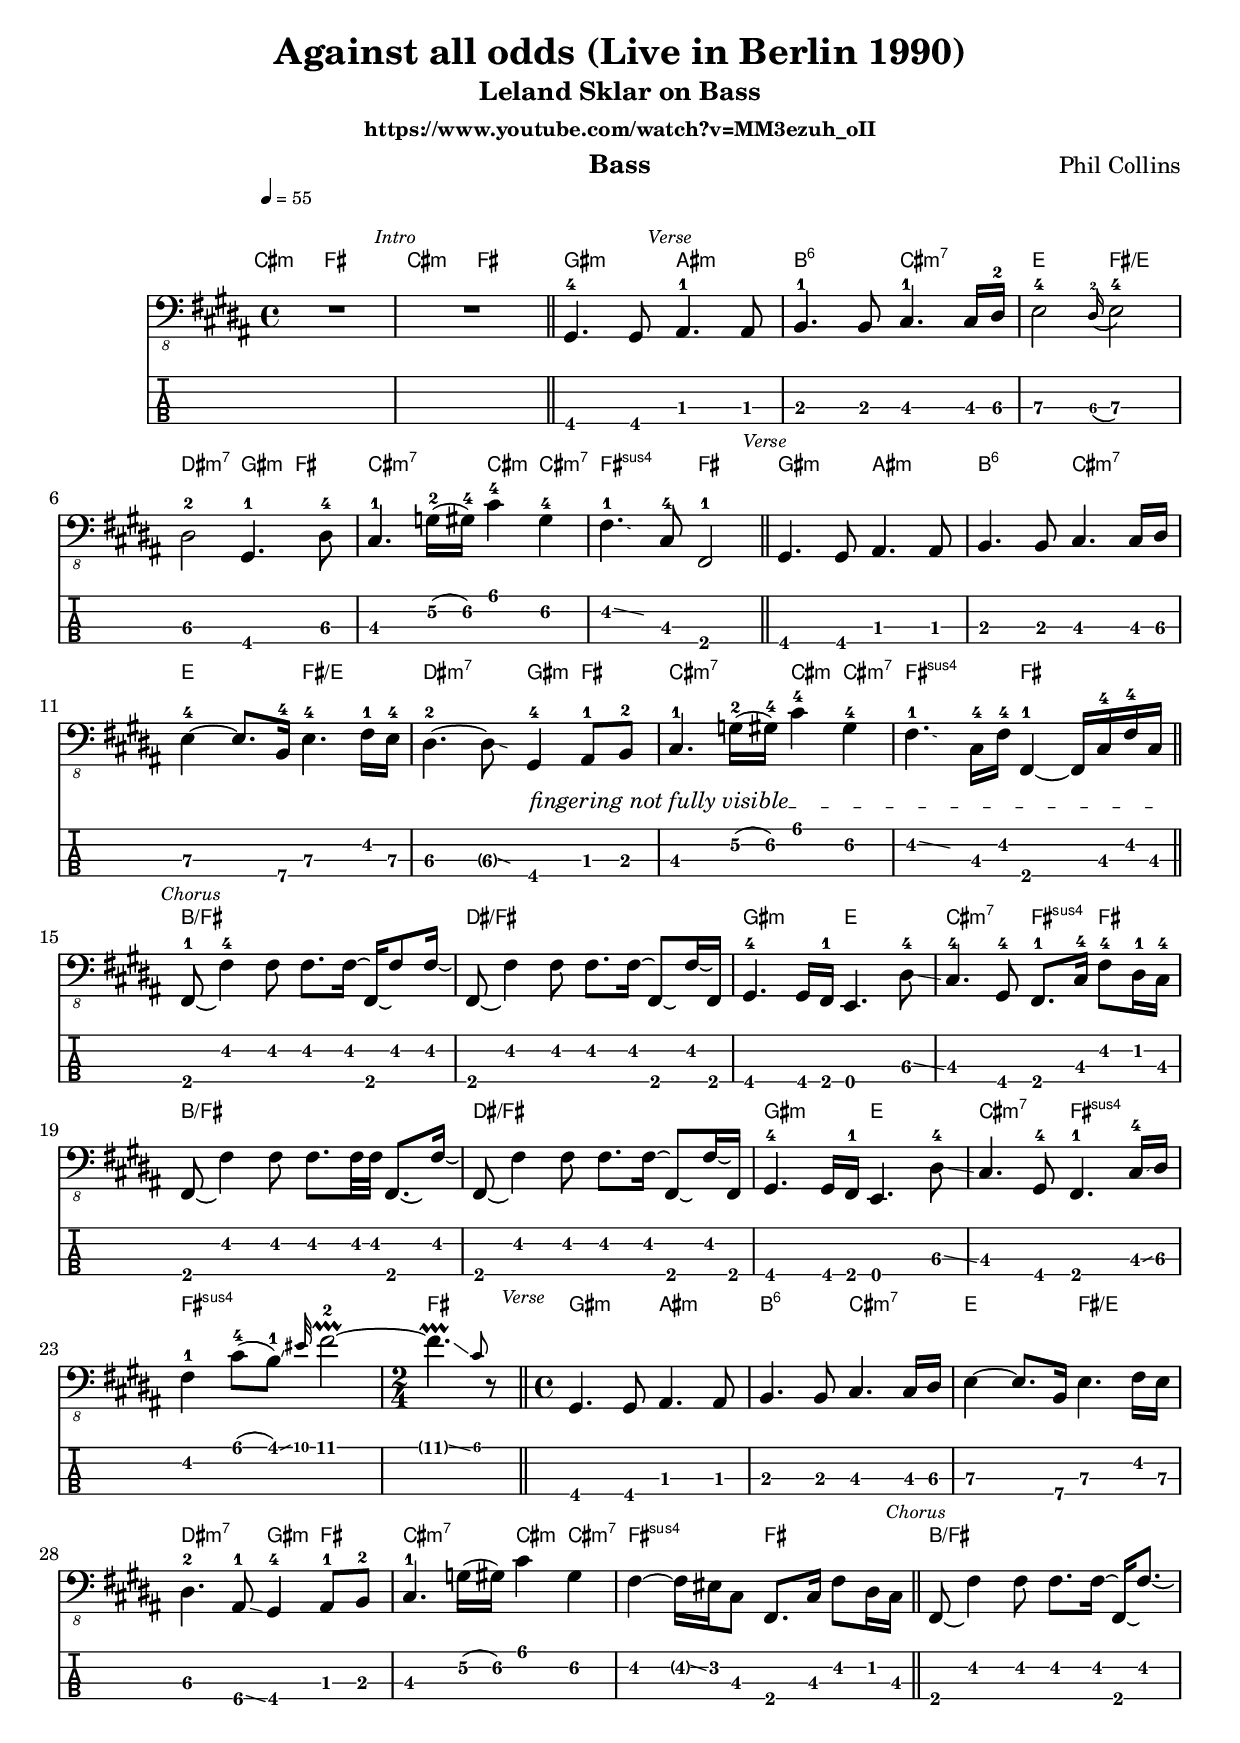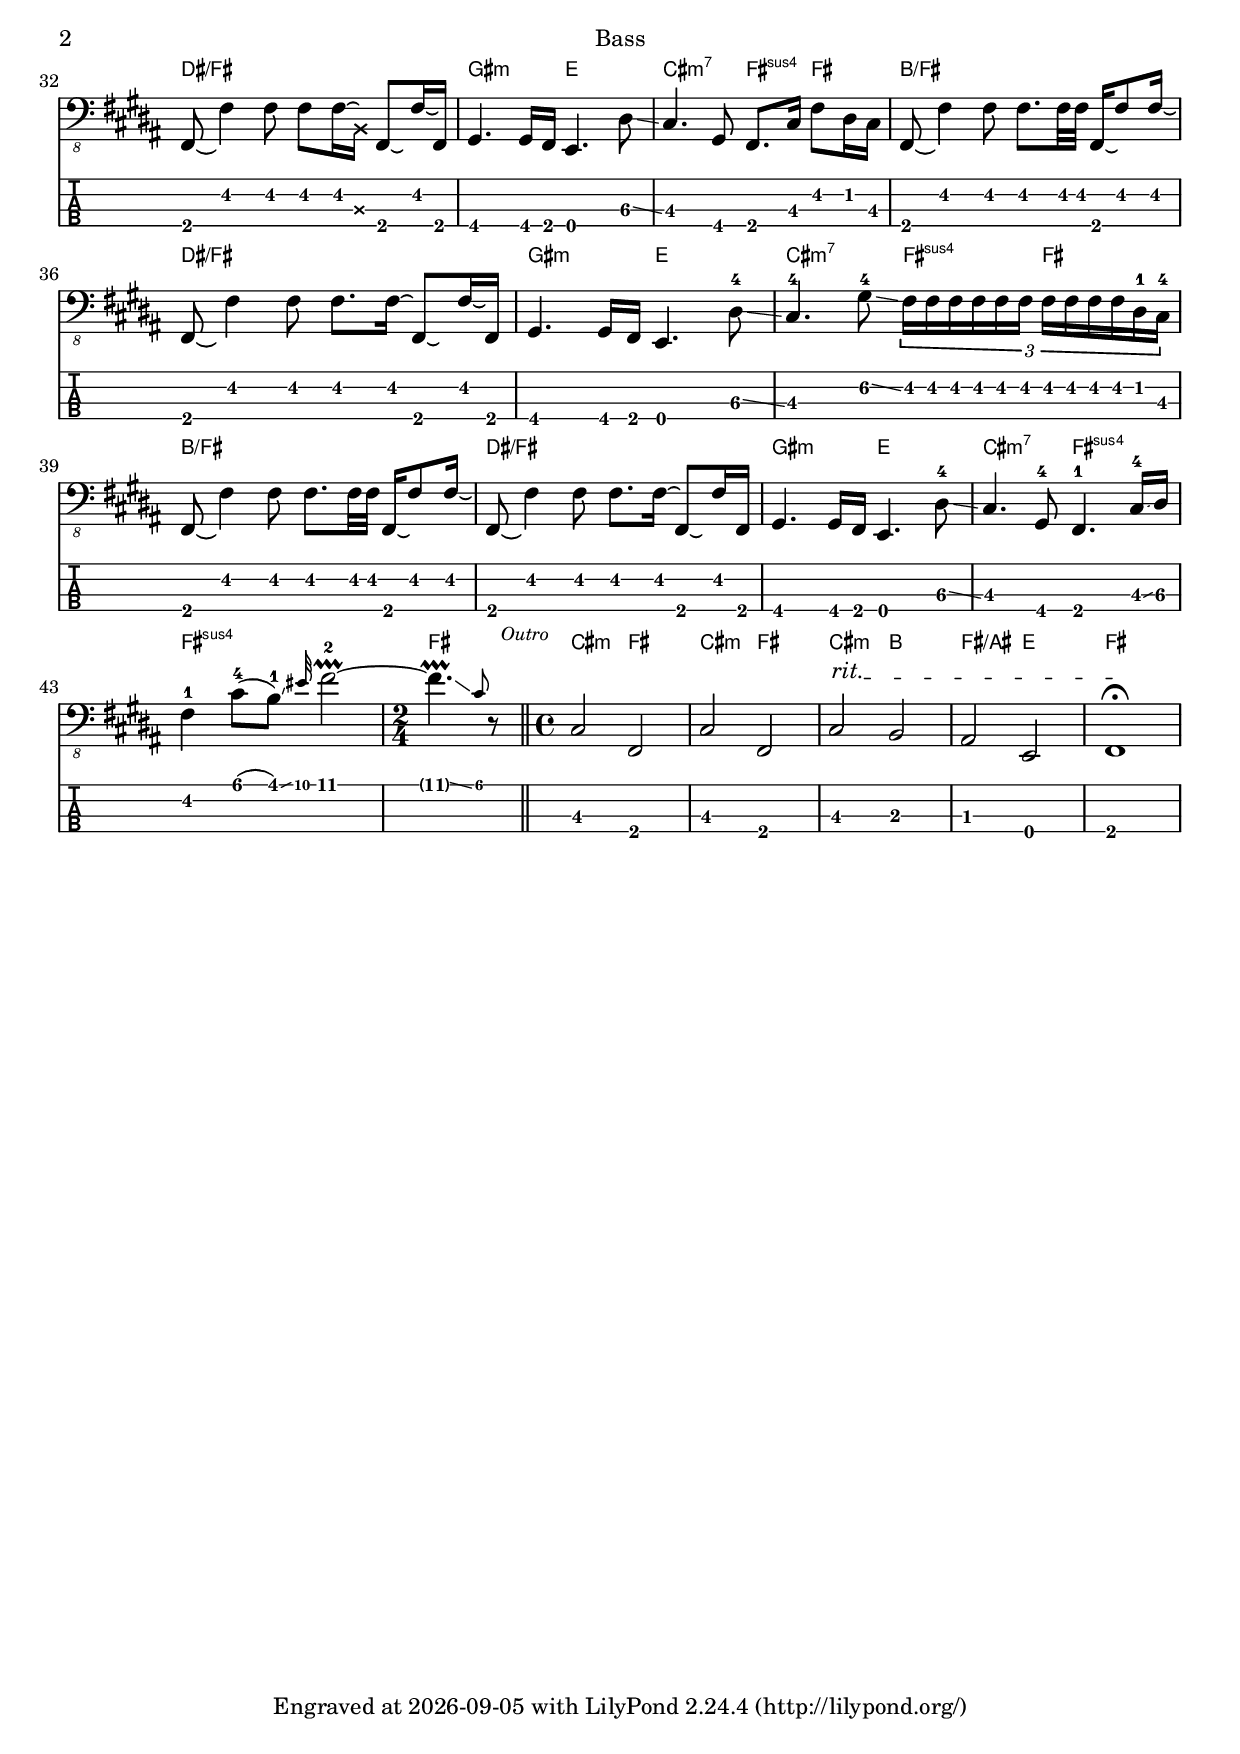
\version "2.19.82"

\version "2.19.82"

% define a shortcut to have better readable tab fret settings
% and to get rid of tabs completely
% to remove the tabs, it's not enough to just remove the
% TabStaff
minFret =
#(define-music-function
  (parser location fret)
  (number?)
  #{
    % If you want to get rid of tabs completely, you need to comment the following code line
    % so that e,g. \minFret #5 expands to an emtpy string
    \set TabStaff.minimumFret = #fret
  #})



% define a shortcut to easily get rid of tabs completely
% to remove the tabs
tabs =
#(define-music-function
  (parser location expression)
  (string-or-music?)
  #{
    \new TabStaff \with {
      stringTunings = #bass-tuning
    } {
      \clef moderntab
      \set TabStaff.restrainOpenStrings = ##t
      #expression
    }
  #})

%\include "includes/no_tabs_engraved.ily"
\include "includes/settings.ily"
%% shortcuts
%%
barbara = \bar "||"

% define a shortcut to have easier italic marks
italMark =
#(define-music-function
  (parser location text)
  (string?)
  #{
    \mark \markup{ \tiny \italic #text }
  #})

% Macro to print single slash
rightSlash = {
  \once \override Rest.stencil = #ly:percent-repeat-item-interface::beat-slash
  \once \override Rest.thickness = #0.48
  \once \override Rest.slope = #1.7
  r4
}

% Function to print a specified number of slashes
comp = #(define-music-function (parser location count) (integer?)
  #{
    \override Rest.stencil = #ly:percent-repeat-item-interface::beat-slash
    \override Rest.thickness = #0.48
    \override Rest.slope = #1.7
    \repeat unfold $count { r4 }
    \revert Rest.stencil
  #}
)




\header {
  title = "Against all odds (Live in Berlin 1990)"
  subtitle = "Leland Sklar on Bass"
  subsubtitle =  "https://www.youtube.com/watch?v=MM3ezuh_oII"
  composer = "Phil Collins"
  instrument = "Bass"
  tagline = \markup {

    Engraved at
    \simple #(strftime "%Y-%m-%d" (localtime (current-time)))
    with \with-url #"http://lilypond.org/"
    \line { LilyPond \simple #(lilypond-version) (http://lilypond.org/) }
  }
}



%score starts

intro = {

  \compressFullBarRests
  R1
  \italMark  "Intro"
  R1
  \barbara
}
firstVerse = {

  gis4.-4 gis8 \italMark "Verse" ais4.-1 ais8|
  b4.-1   b8   \minFret #4 cis4.-1 cis16 dis16-2|
  e2-4   \grace{dis16-2(} e2-4)|
  dis2-2  gis,4.-1 dis'8-4|
  cis4.-1 g'16(-2 gis)-4 cis4-4 gis-4 |
  \minFret #1
  fis4.-1\glissando \hideNotes \grace{eis8} \unHideNotes cis8 -4 fis,2-1 |
  \barbara
}

secondVerse = {
  \italMark "Verse"

  gis4. gis8 ais4. ais8|
  b4.   b8   \minFret #4  cis4. cis16 dis16|
  e4-4~ e8. b16-4 e4.-4 fis16-1 e-4|
  \override TextSpanner.bound-details.left.text = "fingering not fully visible"
  \textSpannerDown
  dis4.-2~ dis8\glissando \hideNotes \grace{cis16} \unHideNotes \minFret #1  gis4-4\startTextSpan ais8-1 b-2|
  \minFret #4
  cis4.-1 g'16-2( gis-4) cis4-4 gis-4|
  \minFret #1
  fis4.-1\glissando \hideNotes \grace{eis32 } \unHideNotes cis16-4 fis-4 fis,4~-1 fis16 cis'16-4 fis-4 cis\stopTextSpan |
  \barbara
}

bassFill = {

  cis4. gis8-4 \minFret #2 fis4.-1  cis'16\glissando-4 dis16|
  % bass fill
  fis4-1 cis'8-4( b8-1)\glissando \grace{eis32} fis2-2\prallprall~ |
  \time 2/4
  fis4.\prallprall\glissando \grace{cis8} r8|
}

chorusOne = {
  \italMark "Chorus"
  % chorus take a look at me nao-oh-wow
  fis,8-1\laissezVibrer fis'4-4 fis8 fis8. fis16\laissezVibrer fis,16\laissezVibrer fis'8 fis16\laissezVibrer  |
  fis,8\laissezVibrer fis'4 fis8 fis8. fis16\laissezVibrer fis,8\laissezVibrer fis'16\laissezVibrer fis,  |
  \minFret #0  gis4.-4 gis16 fis-1 e4. \minFret #2 dis'8-4\glissando|
  % really third finger?
  cis4.-4 gis8-4 \minFret #1 fis8.-1  cis'16-4 fis8-4 dis16-1 cis-4|
  fis,8\laissezVibrer fis'4 fis8  fis8. fis32 fis fis,8.\laissezVibrer fis'16\laissezVibrer  |
  fis,8\laissezVibrer fis'4 fis8 fis8. fis16\laissezVibrer fis,8\laissezVibrer fis'16\laissezVibrer fis, |
  \minFret #0  gis4.-4 gis16 fis-1 e4. \minFret #2 dis'8-4\glissando|
  \bassFill
  \barbara
}

thirdVerse = {
  \italMark "Verse"
  \time 4/4
  \minFret #0

  gis,4. gis8 ais4. ais8|
  b4.   b8 \minFret #4  cis4. cis16 dis16|
  e4~ e8. b16 e4. fis16 e|
  % yes really slide with index then fret with fourth finger
  dis4.-2 ais8-1\glissando  gis4-4 \minFret #1 ais8-1 b-2|
  \minFret #4 cis4.-1 g'16( gis) cis4 gis |
  \minFret #1
  fis4~ fis16\glissando eis16 cis8 fis,8. cis'16 fis8 dis16 cis|
  \barbara
}

outro = {
  \italMark "Outro"
  \time 4/4
  % outro
  \relative c, {
    \minFret #0
    \textSpannerNeutral
    \override TextSpanner.bound-details.left.text = "rit."
    cis2 fis, |
    cis'2 fis, |

    cis'2\startTextSpan  b|
    ais e|
    fis1\fermata\stopTextSpan|
  }
}

chorusFinal = {
  \italMark "Chorus"

  % chorus take a look at me nao-oh-wow
  fis,8\laissezVibrer fis'4 fis8 fis8. fis16\laissezVibrer fis,16\laissezVibrer fis'8.\laissezVibrer  |
  fis,8\laissezVibrer fis'4 fis8 fis8 fis16\laissezVibrer  \deadNotesOn b, \deadNotesOff fis8\laissezVibrer fis'16\laissezVibrer fis, |
  \minFret #0  gis4. gis16 fis e4. \minFret #2 dis'8\glissando|
  cis4. gis8 \minFret #1 fis8.  cis'16 fis8 dis16 cis|
  fis,8\laissezVibrer fis'4 fis8  fis8. fis32 fis fis,16\laissezVibrer fis'8 fis16\laissezVibrer  |
  %fis,8\laissezVibrer fis'4\laissezVibrer fis8 fis8. fis16\laissezVibrer fis,16\laissezVibrer fis'8 fis16\laissezVibrer  |
  fis,8\laissezVibrer fis'4 fis8 fis8. fis16\laissezVibrer fis,8\laissezVibrer fis'16\laissezVibrer fis, |
  \minFret #0  gis4. gis16 fis e4. \minFret #2 dis'8-4\glissando|
  cis4.-4 gis'8-4\glissando \minFret #1 \tuplet 3/2  {fis16 fis fis fis fis fis fis16 fis fis fis dis-1 cis-4 } |
  fis,8\laissezVibrer fis'4 fis8  fis8. fis32 fis fis,16\laissezVibrer fis'8 fis16\laissezVibrer  |
  %fis,8-1\laissezVibrer fis'4-4 fis8 fis8. fis16\laissezVibrer fis,16\laissezVibrer fis'8 fis16\laissezVibrer  |
  fis,8\laissezVibrer fis'4 fis8 fis8. fis16\laissezVibrer fis,8\laissezVibrer fis'16 fis,  |
  \minFret #0  gis4. gis16 fis e4. \minFret #2 dis'8-4\glissando|
  \bassFill
  \barbara
}
bass = \relative c, {

  \time 4/4
  \intro
  \firstVerse
  \secondVerse
  \chorusOne
  \thirdVerse
  % third verse with drums
  \chorusFinal
  \outro
}





chordsIntro = \chordmode {
  cis2:m fis |
  cis:m fis |
}

chordsOutro = \chordmode {
  \chordsIntro
  cis2:m b |
  fis2/ais  e|
  fis1


}

chordsVerse = \chordmode {
  gis2:m ais:m|
  b:6 cis:m7|
  e2 fis/e|
  dis:m7 gis4:m fis|
  cis2:m7 cis4:m cis:m7|
  fis2:sus fis|

}

chordsChorusNoTurnAround = \chordmode {
  b1/fis |
  dis/fis |
  gis2:m e|
  cis:m7 fis2:sus |
}

chordsChorusTurnAround = \chordmode {
  b1/fis |
  dis/fis |
  gis2:m e|
  cis:m7 fis4:sus fis|
}


chordsFill = \chordmode {
  fis1:sus4 |
  \time 2/4
  fis2|
}

chordsSong = {
  \chordsIntro
  \chordsVerse
  \chordsVerse
  \chordsChorusTurnAround
  \chordsChorusNoTurnAround
  \chordsFill
  \chordsVerse
  \chordsChorusTurnAround
  \chordsChorusTurnAround
  \chordsChorusNoTurnAround
  \chordsFill
  \chordsOutro
}



\score {

  <<
    \scoreSettings
    \new ChordNames {
      \chordSettings

      \chordsSong
    }

    \new Voice \with {
      %  \omit StringNumber
    } {
      \metronomeSettings
      \tempo 4 = 55
      \clef "bass_8"
      \key b \major
      \bass
    }

    \tabs{ \bass}

  >>
  \layout {}
  \midi {}
}
